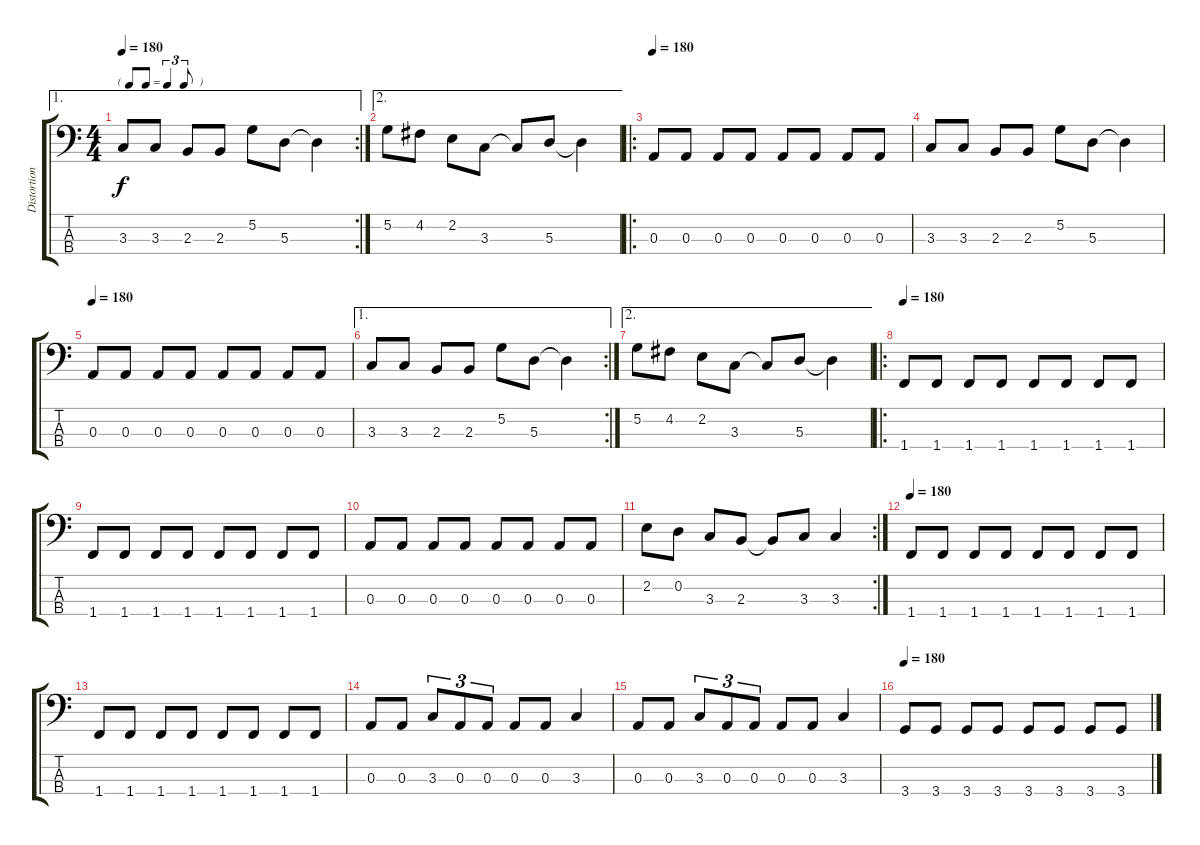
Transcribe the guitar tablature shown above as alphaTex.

\track ("Distortion Guitar 3" "Distortion") {instrument electricbassfinger}
\staff {score tabs}
\tuning (G2 D2 A1 E1) {hide}
\ae 1
\rc 2
\ts (4 4)
\tf triplet8th
\tempo 180
\clef f4
\ks c
3.3.8{dy f} 3.3.8 2.3.8 2.3.8 5.2.8 5.3.8 5.3{t}.4 |
\ae 2
5.2.8 4.2.8 2.2.8 3.3.8 3.3{t}.8 5.3.8 5.3{t}.4 |
\ro
\tempo 180
0.3.8 0.3.8 0.3.8 0.3.8 0.3.8 0.3.8 0.3.8 0.3.8 |
3.3.8 3.3.8 2.3.8 2.3.8 5.2.8 5.3.8 5.3{t}.4 |
\tempo 180
0.3.8 0.3.8 0.3.8 0.3.8 0.3.8 0.3.8 0.3.8 0.3.8 |
\ae 1
\rc 2
3.3.8 3.3.8 2.3.8 2.3.8 5.2.8 5.3.8 5.3{t}.4 |
\ae 2
5.2.8 4.2.8 2.2.8 3.3.8 3.3{t}.8 5.3.8 5.3{t}.4 |
\ro
\tempo 180
1.4.8 1.4.8 1.4.8 1.4.8 1.4.8 1.4.8 1.4.8 1.4.8 |
1.4.8 1.4.8 1.4.8 1.4.8 1.4.8 1.4.8 1.4.8 1.4.8 |
0.3.8 0.3.8 0.3.8 0.3.8 0.3.8 0.3.8 0.3.8 0.3.8 |
\rc 2
2.2.8 0.2.8 3.3.8 2.3.8 2.3{t}.8 3.3.8 3.3.4 |
\tempo 180
1.4.8 1.4.8 1.4.8 1.4.8 1.4.8 1.4.8 1.4.8 1.4.8 |
1.4.8 1.4.8 1.4.8 1.4.8 1.4.8 1.4.8 1.4.8 1.4.8 |
0.3.8 0.3.8 3.3.8{tu (3 2)} 0.3.8{tu (3 2)} 0.3.8{tu (3 2)} 0.3.8 0.3.8 3.3.4 |
0.3.8 0.3.8 3.3.8{tu (3 2)} 0.3.8{tu (3 2)} 0.3.8{tu (3 2)} 0.3.8 0.3.8 3.3.4 |
\tempo 180
3.4.8 3.4.8 3.4.8 3.4.8 3.4.8 3.4.8 3.4.8 3.4.8
